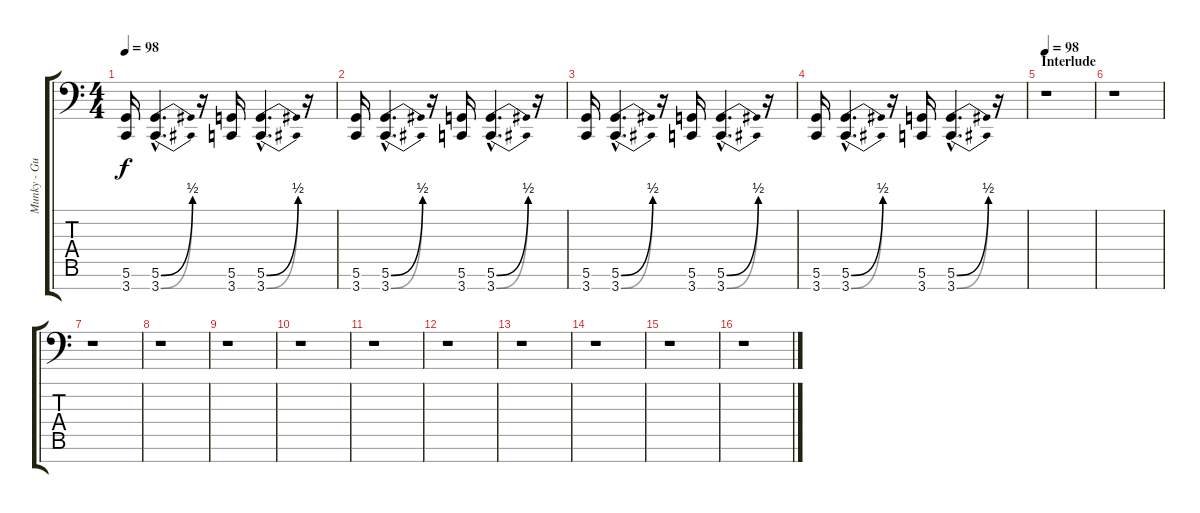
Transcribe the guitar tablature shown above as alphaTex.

\track ("Munky - Guitar" "Munky - Gu") {instrument lead2sawtooth}
\staff {score tabs}
\tuning (D4 A3 F3 C3 G2 D2 A1) {hide}
\ts (4 4)
\tempo 98
\clef f4
\ks c
(5.6 3.7).16{dy f} (5.6{be (bend 0 0 60 2) hac} 3.7{be (bend 0 0 60 2) hac}).4{d} r.16 (5.6 3.7).16 (5.6{be (bend 0 0 60 2) hac} 3.7{be (bend 0 0 60 2) hac}).4{d} r.16 |
(5.6 3.7).16 (5.6{be (bend 0 0 60 2) hac} 3.7{be (bend 0 0 60 2) hac}).4{d} r.16 (5.6 3.7).16 (5.6{be (bend 0 0 60 2) hac} 3.7{be (bend 0 0 60 2) hac}).4{d} r.16 |
(5.6 3.7).16 (5.6{be (bend 0 0 60 2) hac} 3.7{be (bend 0 0 60 2) hac}).4{d} r.16 (5.6 3.7).16 (5.6{be (bend 0 0 60 2) hac} 3.7{be (bend 0 0 60 2) hac}).4{d} r.16 |
(5.6 3.7).16 (5.6{be (bend 0 0 60 2) hac} 3.7{be (bend 0 0 60 2) hac}).4{d} r.16 (5.6 3.7).16 (5.6{be (bend 0 0 60 2) hac} 3.7{be (bend 0 0 60 2) hac}).4{d} r.16 |
\section ("" "Interlude")
\tempo 98
r.1 |
r.1 |
r.1 |
r.1 |
r.1 |
r.1 |
r.1 |
r.1 |
r.1 |
r.1 |
r.1 |
r.1
